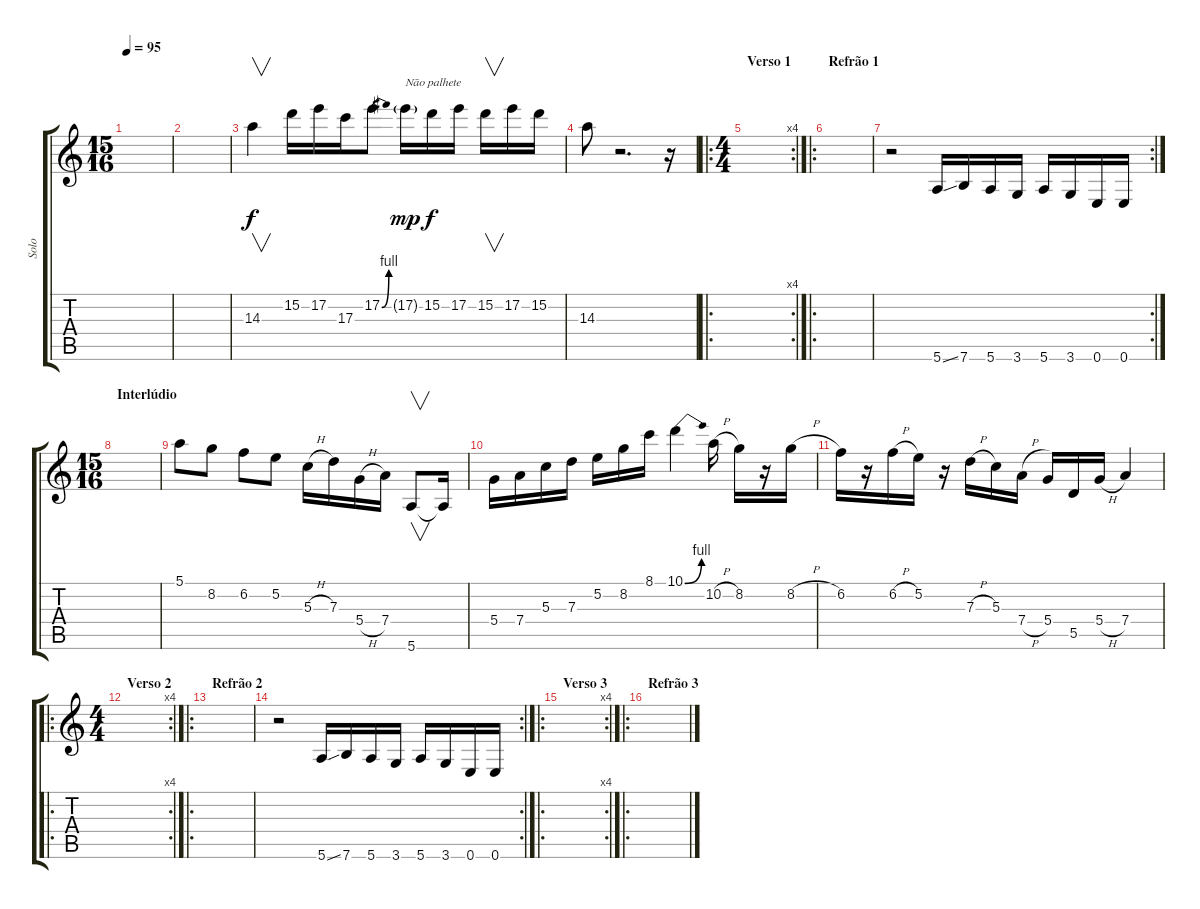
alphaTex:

\track ("Solo" "Solo") {instrument distortionguitar}
\staff {score tabs}
\tuning (E4 B3 G3 D3 A2 E2) {hide}
\ts (15 16)
\tempo 95
\clef g2
\ks c
|
|
14.3.4{v} 15.2.16 17.2.16 17.3.16 17.2{be (bend 0 0 60 4)}.8 17.2{g}.16{txt "Não palhete" dy mp} 15.2.16{dy f} 17.2.16 15.2.16{v} 17.2.16 15.2.16 |
14.3.8 r.2{d} r.16 |
\ro
\rc 4
\ts (4 4)
\section ("" "Verso 1")
|
\ro
\section ("" "Refrão 1")
|
\rc 2
r.2 5.6{ss}.16 7.6.16 5.6.16 3.6.16 5.6.16 3.6.16 0.6.16 0.6.16 |
\ts (15 16)
\section ("" "Interlúdio")
|
5.1.8 8.2.8 6.2.8 5.2.8 5.3{h}.16 7.3.16 5.4{h}.16 7.4.16 5.6.8{v} 5.6{t}.16 |
5.4.16 7.4.16 5.3.16 7.3.16 5.2.16 8.2.16 8.1.16 10.1{be (bend 0 0 60 4)}.4 10.2{h}.16 8.2.16 r.16 8.2{h}.16 |
6.2.16 r.16 6.2{h}.16 5.2.16 r.16 7.3{h}.16 5.3.16 7.4{h}.16 5.4.16 5.5.16 5.4{h}.16 7.4.4 |
\ro
\rc 4
\ts (4 4)
\section ("" "Verso 2")
|
\ro
\section ("" "Refrão 2")
|
\rc 2
r.2 5.6{ss}.16 7.6.16 5.6.16 3.6.16 5.6.16 3.6.16 0.6.16 0.6.16 |
\ro
\rc 4
\section ("" "Verso 3")
|
\ro
\section ("" "Refrão 3")
